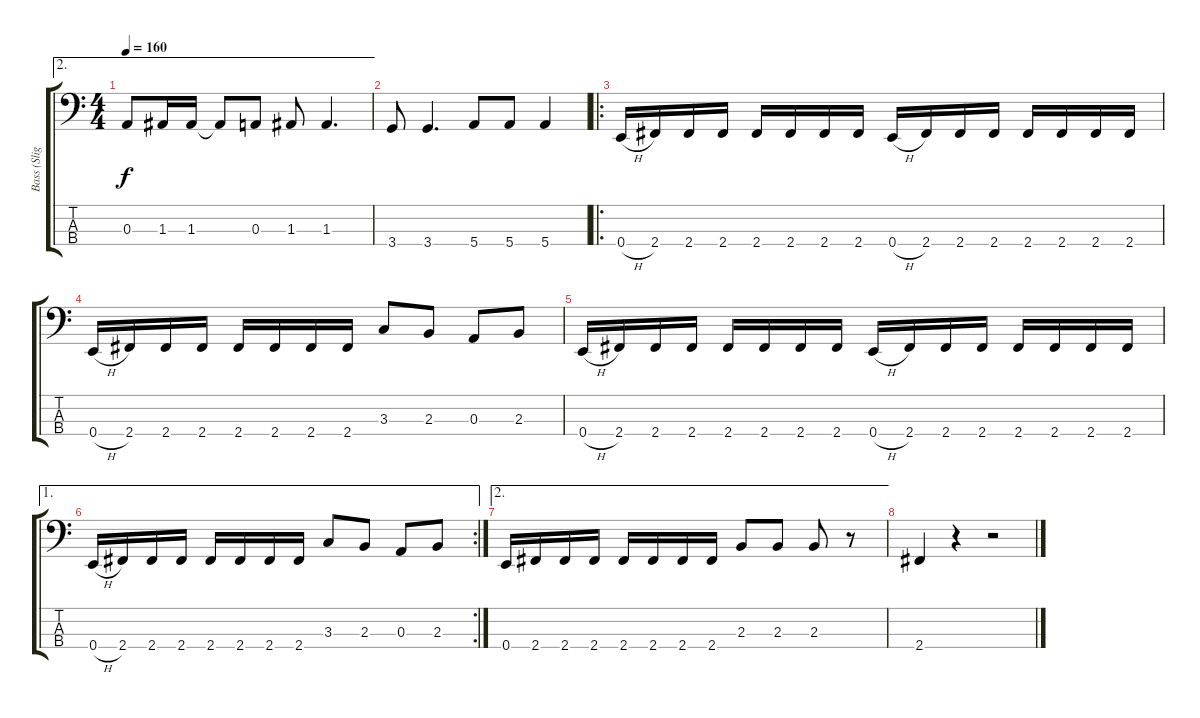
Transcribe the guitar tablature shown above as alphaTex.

\track ("Bass (Slight distortion)" "Bass (Slig") {instrument electricbassfinger}
\staff {score tabs}
\tuning (G2 D2 A1 E1) {hide}
\ae 2
\ts (4 4)
\tempo 160
\clef f4
\ks c
0.3.8{dy f} 1.3.16 1.3.16 1.3{t}.8 0.3.8 1.3.8 1.3.4{d} |
3.4.8 3.4.4{d} 5.4.8 5.4.8 5.4.4 |
\ro
0.4{h}.16 2.4.16 2.4.16 2.4.16 2.4.16 2.4.16 2.4.16 2.4.16 0.4{h}.16 2.4.16 2.4.16 2.4.16 2.4.16 2.4.16 2.4.16 2.4.16 |
0.4{h}.16 2.4.16 2.4.16 2.4.16 2.4.16 2.4.16 2.4.16 2.4.16 3.3.8 2.3.8 0.3.8 2.3.8 |
0.4{h}.16 2.4.16 2.4.16 2.4.16 2.4.16 2.4.16 2.4.16 2.4.16 0.4{h}.16 2.4.16 2.4.16 2.4.16 2.4.16 2.4.16 2.4.16 2.4.16 |
\ae 1
\rc 2
0.4{h}.16 2.4.16 2.4.16 2.4.16 2.4.16 2.4.16 2.4.16 2.4.16 3.3.8 2.3.8 0.3.8 2.3.8 |
\ae 2
0.4.16 2.4.16 2.4.16 2.4.16 2.4.16 2.4.16 2.4.16 2.4.16 2.3.8 2.3.8 2.3.8 r.8 |
2.4.4 r.4 r.2
